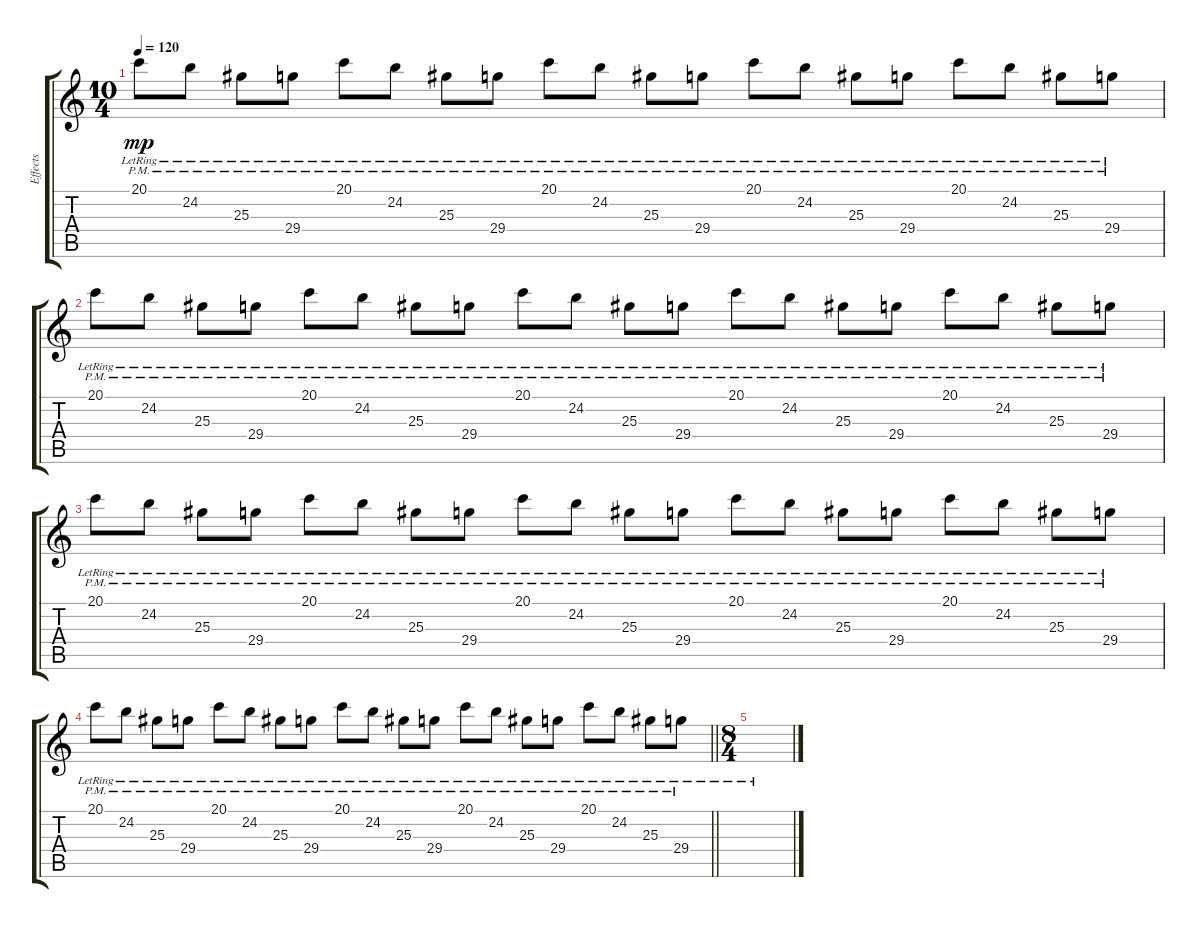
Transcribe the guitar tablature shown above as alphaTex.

\track ("Effects" "Effects") {instrument glockenspiel}
\staff {score tabs}
\tuning (E4 B3 G3 D3 A2 E2) {hide}
\ts (10 4)
\tempo 120
\clef g2
\ks c
20.1{pm lr}.8{dy mp} 24.2{pm lr}.8 25.3{pm lr}.8 29.4{pm lr}.8 20.1{pm lr}.8 24.2{pm lr}.8 25.3{pm lr}.8 29.4{pm lr}.8 20.1{pm lr}.8 24.2{pm lr}.8 25.3{pm lr}.8 29.4{pm lr}.8 20.1{pm lr}.8 24.2{pm lr}.8 25.3{pm lr}.8 29.4{pm lr}.8 20.1{pm lr}.8 24.2{pm lr}.8 25.3{pm lr}.8 29.4{pm lr}.8 |
20.1{pm lr}.8 24.2{pm lr}.8 25.3{pm lr}.8 29.4{pm lr}.8 20.1{pm lr}.8 24.2{pm lr}.8 25.3{pm lr}.8 29.4{pm lr}.8 20.1{pm lr}.8 24.2{pm lr}.8 25.3{pm lr}.8 29.4{pm lr}.8 20.1{pm lr}.8 24.2{pm lr}.8 25.3{pm lr}.8 29.4{pm lr}.8 20.1{pm lr}.8 24.2{pm lr}.8 25.3{pm lr}.8 29.4{pm lr}.8 |
20.1{pm lr}.8 24.2{pm lr}.8 25.3{pm lr}.8 29.4{pm lr}.8 20.1{pm lr}.8 24.2{pm lr}.8 25.3{pm lr}.8 29.4{pm lr}.8 20.1{pm lr}.8 24.2{pm lr}.8 25.3{pm lr}.8 29.4{pm lr}.8 20.1{pm lr}.8 24.2{pm lr}.8 25.3{pm lr}.8 29.4{pm lr}.8 20.1{pm lr}.8 24.2{pm lr}.8 25.3{pm lr}.8 29.4{pm lr}.8 |
\barLineRight lightlight
20.1{pm lr}.8 24.2{pm lr}.8 25.3{pm lr}.8 29.4{pm lr}.8 20.1{pm lr}.8 24.2{pm lr}.8 25.3{pm lr}.8 29.4{pm lr}.8 20.1{pm lr}.8 24.2{pm lr}.8 25.3{pm lr}.8 29.4{pm lr}.8 20.1{pm lr}.8 24.2{pm lr}.8 25.3{pm lr}.8 29.4{pm lr}.8 20.1{pm lr}.8 24.2{pm lr}.8 25.3{pm lr}.8 29.4{pm lr}.8 |
\ts (8 4)
\section ("" "")
